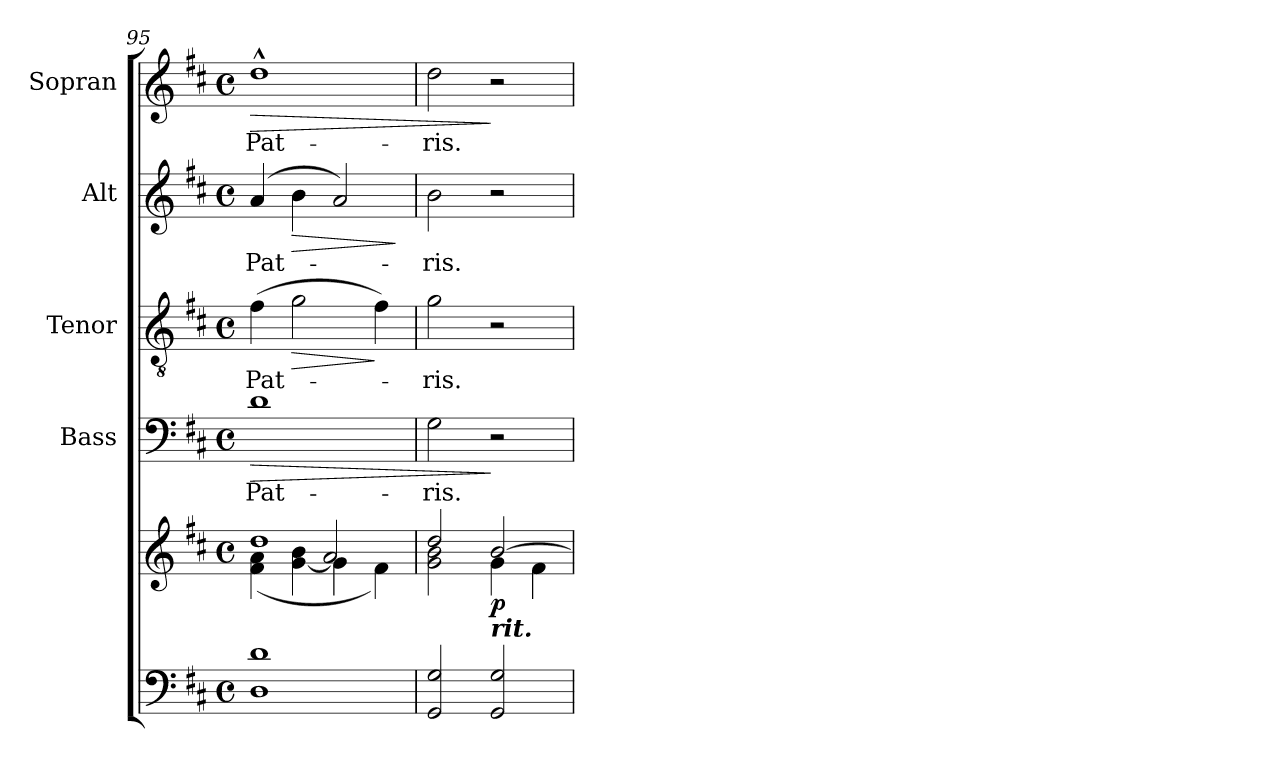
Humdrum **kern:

**kern	**kern	**dynam	**kern	**text	**dynam	**kern	**text	**dynam	**kern	**text	**dynam	**kern	**text	**dynam
*part5	*part5	*part5	*part4	*part4	*part4	*part3	*part3	*part3	*part2	*part2	*part2	*part1	*part1	*part1
*staff6	*staff5	*staff5/6	*staff4	*staff4	*staff4	*staff3	*staff3	*staff3	*staff2	*staff2	*staff2	*staff1	*staff1	*staff1
*	*	*	*I"Bass	*	*	*I"Tenor	*	*	*I"Alt	*	*	*I"Sopran	*	*
*	*	*	*I'B.	*	*	*I'T.	*	*	*I'A.	*	*	*I'S.	*	*
*clefF4	*clefG2	*	*clefF4	*	*	*clefGv2	*	*	*clefG2	*	*	*clefG2	*	*
*k[f#c#]	*k[f#c#]	*	*k[f#c#]	*	*	*k[f#c#]	*	*	*k[f#c#]	*	*	*k[f#c#]	*	*
*D:	*D:	*	*D:	*	*	*D:	*	*	*D:	*	*	*D:	*	*
*M4/4	*M4/4	*	*M4/4	*	*	*M4/4	*	*	*M4/4	*	*	*M4/4	*	*
*met(c)	*met(c)	*	*met(c)	*	*	*met(c)	*	*	*met(c)	*	*	*met(c)	*	*
=95	=95	=95	=95	=95	=95	=95	=95	=95	=95	=95	=95	=95	=95	=95
*	*^	*	*	*	*	*	*	*	*	*	*	*	*	*
*	*	*^	*	*	*	*	*	*	*	*	*	*	*	*	*
!	!	!	!	!	!	!LO:LY:b	!LO:HP:b	!	!LO:LY:b	!	!	!LO:LY:b	!	!	!LO:LY:b	!LO:HP:b
1D 1d	1dd	(4f#\ 4a\	2ryy	.	1d	Pat-	>	(>4f#\	Pat-	.	(4a/	Pat-	.	1dd^^>	Pat-	>
!	!	!	!	!	!	!	!	!	!	!LO:HP:b	!	!	!LO:HP:b	!	!	!
.	.	[<4g\ 4b\	.	.	.	.	.	2g\	.	>	4b\	.	>	.	.	.
.	.	4g\]	2a/	.	.	.	.	.	.	.	2a/)	.	.	.	.	.
.	.	4f#\)	.	.	.	.	.	4f#\)	.	]	.	.	.	.	.	.
*	*v	*v	*v	*	*	*	*	*	*	*	*	*	*	*	*	*
.	.	.	.	.	.	.	.	.	.	.	]	.	.	.
=96	=96	=96	=96	=96	=96	=96	=96	=96	=96	=96	=96	=96	=96	=96
*	*^	*	*	*	*	*	*	*	*	*	*	*	*	*
!	!	!	!	!	!LO:LY:b	!	!	!LO:LY:b	!	!	!LO:LY:b	!	!	!LO:LY:b	!
2GG/ 2G/	2dd/	2g\ 2b\	.	2G\	-ris.	.	2g\	-ris.	.	2b\	-ris.	.	2dd\	-ris.	.
!	!LO:TX:b:Bi:t=rit.	!	!	!	!	!	!	!	!	!	!	!	!	!	!
!	!	!	!LO:DY:b	!	!	!	!	!	!	!	!	!	!	!	!
2GG/ 2G/	[>2b/	4g\	p	2r	.	]	2r	.	.	2r	.	.	2r	.	]
.	.	4f#\	.	.	.	.	.	.	.	.	.	.	.	.	.
*	*v	*v	*	*	*	*	*	*	*	*	*	*	*	*	*
=	=	=	=	=	=	=	=	=	=	=	=	=	=	=
*-	*-	*-	*-	*-	*-	*-	*-	*-	*-	*-	*-	*-	*-	*-
